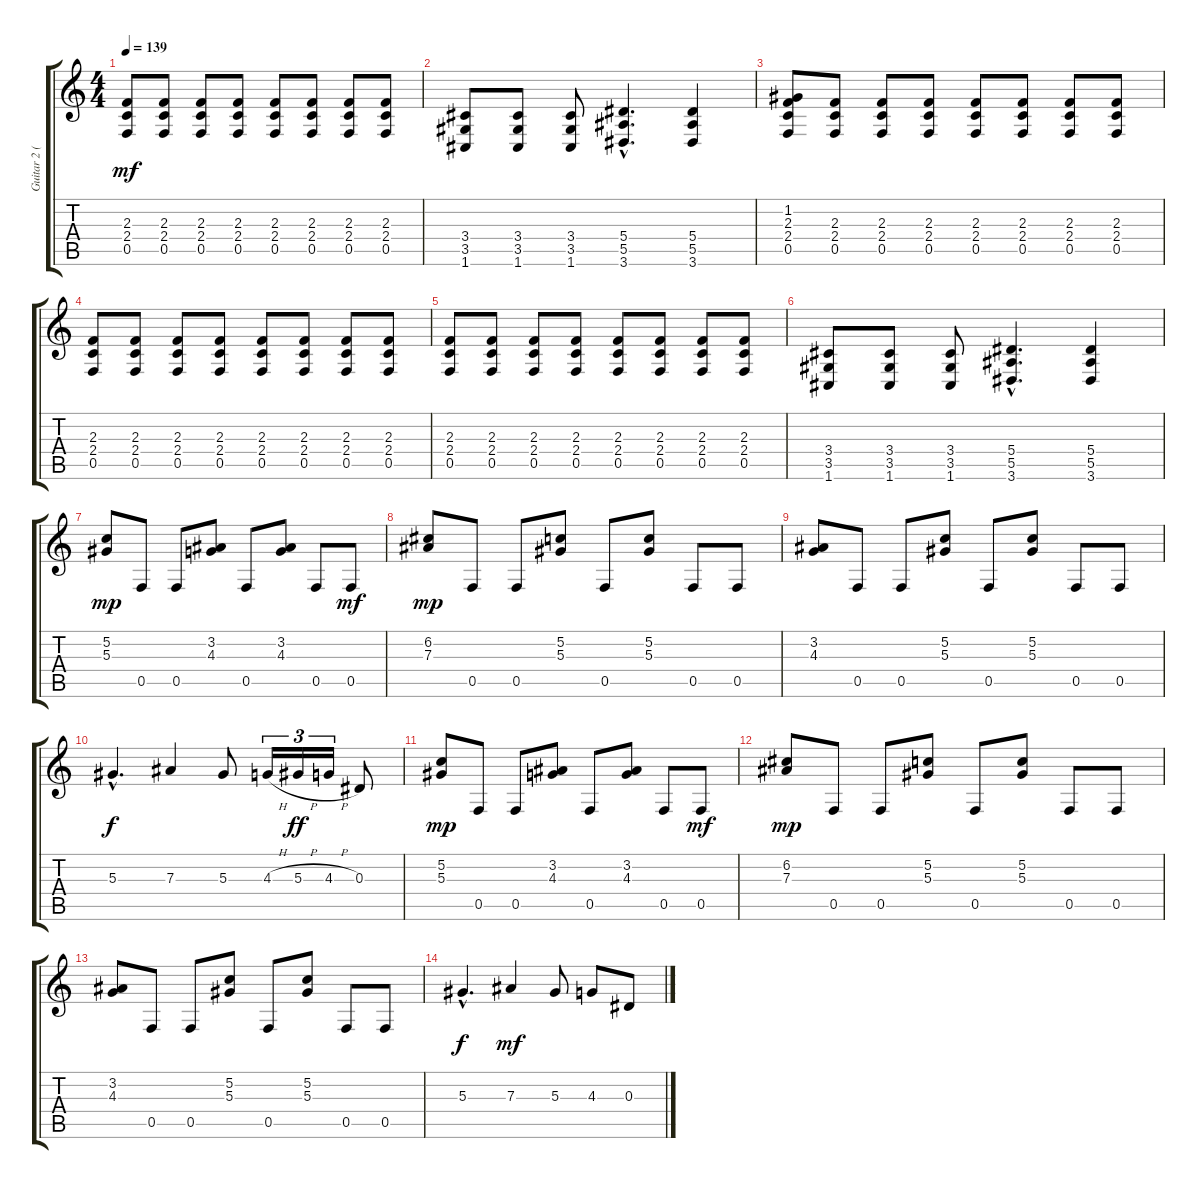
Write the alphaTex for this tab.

\track ("Guitar 2 (Lead)" "Guitar 2 (") {instrument distortionguitar}
\staff {score tabs}
\tuning (C4 G3 Eb3 Bb2 F2 C2) {hide}
\ts (4 4)
\tempo 139
\clef g2
\ks c
(2.3 2.4 0.5).8{dy mf} (2.3 2.4 0.5).8 (2.3 2.4 0.5).8 (2.3 2.4 0.5).8 (2.3 2.4 0.5).8 (2.3 2.4 0.5).8 (2.3 2.4 0.5).8 (2.3 2.4 0.5).8 |
(3.4 3.5 1.6).8 (3.4 3.5 1.6).8 (3.4 3.5 1.6).8 (5.4{hac} 5.5{hac} 3.6{hac}).4{d} (5.4 5.5 3.6).4 |
(1.2 2.3 2.4 0.5).8 (2.3 2.4 0.5).8 (2.3 2.4 0.5).8 (2.3 2.4 0.5).8 (2.3 2.4 0.5).8 (2.3 2.4 0.5).8 (2.3 2.4 0.5).8 (2.3 2.4 0.5).8 |
(2.3 2.4 0.5).8 (2.3 2.4 0.5).8 (2.3 2.4 0.5).8 (2.3 2.4 0.5).8 (2.3 2.4 0.5).8 (2.3 2.4 0.5).8 (2.3 2.4 0.5).8 (2.3 2.4 0.5).8 |
(2.3 2.4 0.5).8 (2.3 2.4 0.5).8 (2.3 2.4 0.5).8 (2.3 2.4 0.5).8 (2.3 2.4 0.5).8 (2.3 2.4 0.5).8 (2.3 2.4 0.5).8 (2.3 2.4 0.5).8 |
(3.4 3.5 1.6).8 (3.4 3.5 1.6).8 (3.4 3.5 1.6).8 (5.4{hac} 5.5{hac} 3.6{hac}).4{d} (5.4 5.5 3.6).4 |
(5.2 5.3).8{dy mp} 0.5.8 0.5.8 (3.2 4.3).8 0.5.8 (3.2 4.3).8 0.5.8 0.5.8{dy mf} |
(6.2 7.3).8{dy mp} 0.5.8 0.5.8 (5.2 5.3).8 0.5.8 (5.2 5.3).8 0.5.8 0.5.8 |
(3.2 4.3).8 0.5.8 0.5.8 (5.2 5.3).8 0.5.8 (5.2 5.3).8 0.5.8 0.5.8 |
5.3{hac}.4{d dy f} 7.3.4 5.3.8 4.3{h}.16{tu (3 2)} 5.3{h}.16{tu (3 2) dy ff} 4.3{h}.16{tu (3 2)} 0.3.8 |
(5.2 5.3).8{dy mp} 0.5.8 0.5.8 (3.2 4.3).8 0.5.8 (3.2 4.3).8 0.5.8 0.5.8{dy mf} |
(6.2 7.3).8{dy mp} 0.5.8 0.5.8 (5.2 5.3).8 0.5.8 (5.2 5.3).8 0.5.8 0.5.8 |
(3.2 4.3).8 0.5.8 0.5.8 (5.2 5.3).8 0.5.8 (5.2 5.3).8 0.5.8 0.5.8 |
5.3{hac}.4{d dy f} 7.3.4{dy mf} 5.3.8 4.3.8 0.3.8
